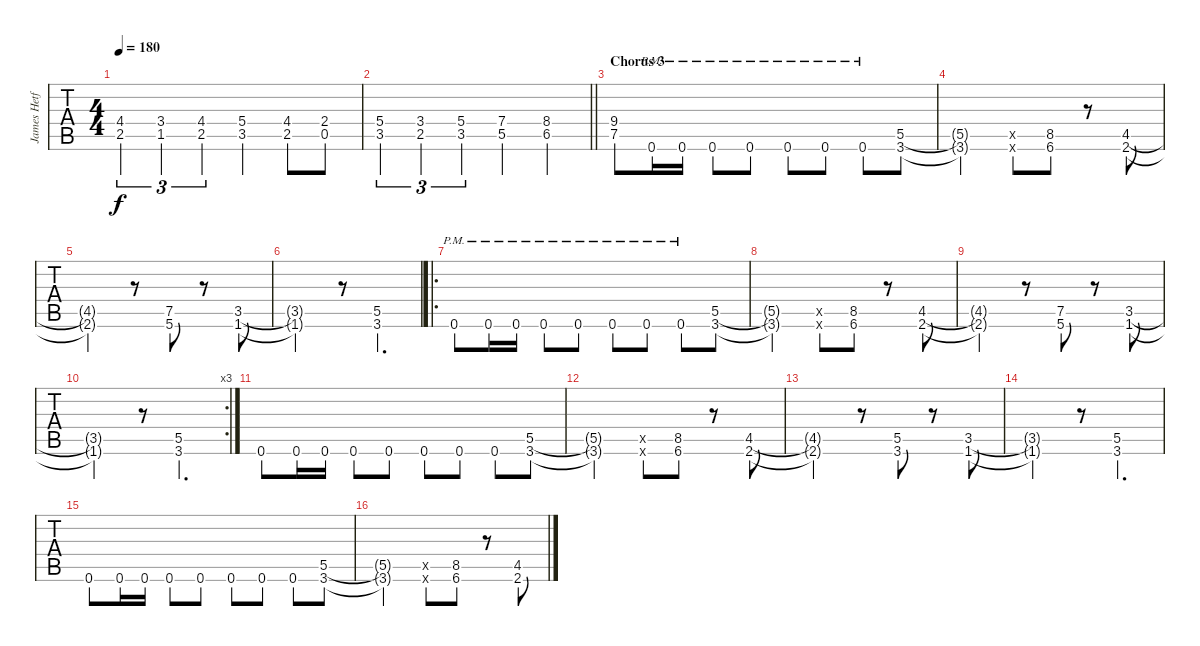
\track ("James Hetfield" "James Hetf") {instrument distortionguitar}
\staff {tabs}
\tuning (E4 B3 G3 D3 A2 E2) {hide}
\ts (4 4)
\tempo 180
\clef g2
\ks c
(4.4 2.5).4{tu (3 2) dy f} (3.4 1.5).4{tu (3 2)} (4.4 2.5).4{tu (3 2)} (5.4 3.5).4 (4.4 2.5).8 (2.4 0.5).8 |
\barLineRight lightlight
(5.4 3.5).4{tu (3 2)} (3.4 2.5).4{tu (3 2)} (5.4 3.5).4{tu (3 2)} (7.4 5.5).4 (8.4 6.5).4 |
\section ("" "Chorus 3")
(9.4 7.5).8 0.6{pm}.16 0.6{pm}.16 0.6{pm}.8 0.6{pm}.8 0.6{pm}.8 0.6{pm}.8 0.6{pm}.8 (5.5 3.6).8 |
(5.5{t} 3.6{t}).2 (8.5{x} 6.6{x}).8 (8.5 6.6).8 r.8 (4.5 2.6).8 |
(4.5{t} 2.6{t}).2 r.8 (7.5 5.6).8 r.8 (3.5 1.6).8 |
(3.5{t} 1.6{t}).2 r.8 (5.5 3.6).4{d} |
\ro
0.6{pm}.8 0.6{pm}.16 0.6{pm}.16 0.6{pm}.8 0.6{pm}.8 0.6{pm}.8 0.6{pm}.8 0.6{pm}.8 (5.5 3.6).8 |
(5.5{t} 3.6{t}).2 (8.5{x} 6.6{x}).8 (8.5 6.6).8 r.8 (4.5 2.6).8 |
(4.5{t} 2.6{t}).2 r.8 (7.5 5.6).8 r.8 (3.5 1.6).8 |
\rc 3
(3.5{t} 1.6{t}).2 r.8 (5.5 3.6).4{d} |
0.6.8 0.6.16 0.6.16 0.6.8 0.6.8 0.6.8 0.6.8 0.6.8 (5.5 3.6).8 |
(5.5{t} 3.6{t}).2 (5.5{x} 3.6{x}).8 (8.5 6.6).8 r.8 (4.5 2.6).8 |
(4.5{t} 2.6{t}).2 r.8 (5.5 3.6).8 r.8 (3.5 1.6).8 |
(3.5{t} 1.6{t}).2 r.8 (5.5 3.6).4{d} |
0.6.8 0.6.16 0.6.16 0.6.8 0.6.8 0.6.8 0.6.8 0.6.8 (5.5 3.6).8 |
(5.5{t} 3.6{t}).2 (5.5{x} 3.6{x}).8 (8.5 6.6).8 r.8 (4.5 2.6).8
